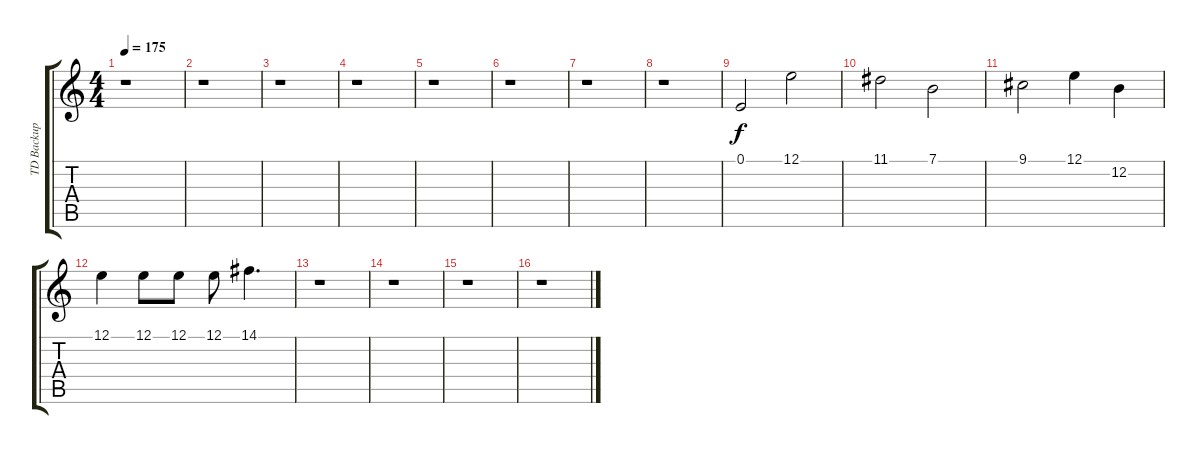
\track ("TD Backup Vocals" "TD Backup ") {solo instrument violin}
\staff {score tabs}
\tuning (E4 B3 G3 D3 A2 E2) {hide}
\ts (4 4)
\tempo 175
\clef g2
\ks c
r.1{dy f} |
r.1 |
r.1 |
r.1 |
r.1 |
r.1 |
r.1 |
r.1 |
0.1.2 12.1.2 |
11.1.2 7.1.2 |
9.1.2 12.1.4 12.2.4 |
12.1.4 12.1.8 12.1.8 12.1.8 14.1.4{d} |
r.1 |
r.1 |
r.1 |
r.1
